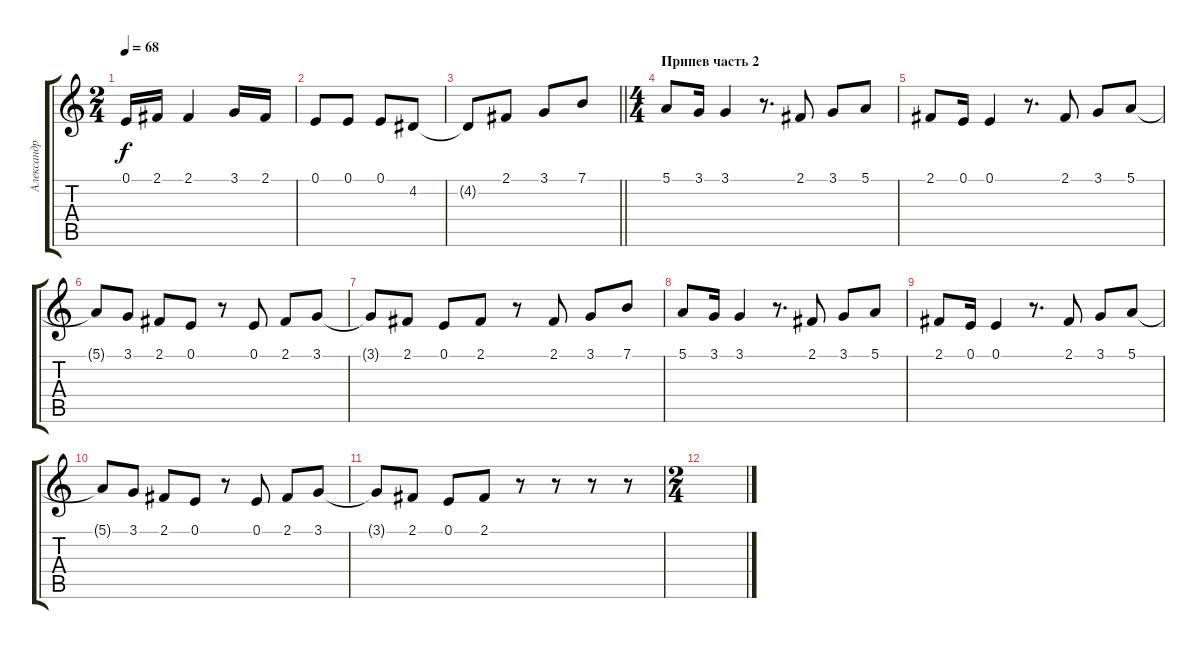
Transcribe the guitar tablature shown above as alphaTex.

\track ("Александр Булгаков" "Александр ") {instrument flute}
\staff {score tabs}
\tuning (E4 B3 G3 D3 A2 E2) {hide}
\ts (2 4)
\tempo 68
\clef g2
\ks c
0.1.16{dy f} 2.1.16 2.1.4 3.1.16 2.1.16 |
0.1.8 0.1.8 0.1.8 4.2.8 |
\barLineRight lightlight
4.2{t}.8 2.1.8 3.1.8 7.1.8 |
\ts (4 4)
\section ("" "Припев часть 2")
5.1.8 3.1.16 3.1.4 r.8{d} 2.1.8 3.1.8 5.1.8 |
2.1.8 0.1.16 0.1.4 r.8{d} 2.1.8 3.1.8 5.1.8 |
5.1{t}.8 3.1.8 2.1.8 0.1.8 r.8 0.1.8 2.1.8 3.1.8 |
3.1{t}.8 2.1.8 0.1.8 2.1.8 r.8 2.1.8 3.1.8 7.1.8 |
5.1.8 3.1.16 3.1.4 r.8{d} 2.1.8 3.1.8 5.1.8 |
2.1.8 0.1.16 0.1.4 r.8{d} 2.1.8 3.1.8 5.1.8 |
5.1{t}.8 3.1.8 2.1.8 0.1.8 r.8 0.1.8 2.1.8 3.1.8 |
3.1{t}.8 2.1.8 0.1.8 2.1.8 r.8 r.8 r.8 r.8 |
\ts (2 4)
